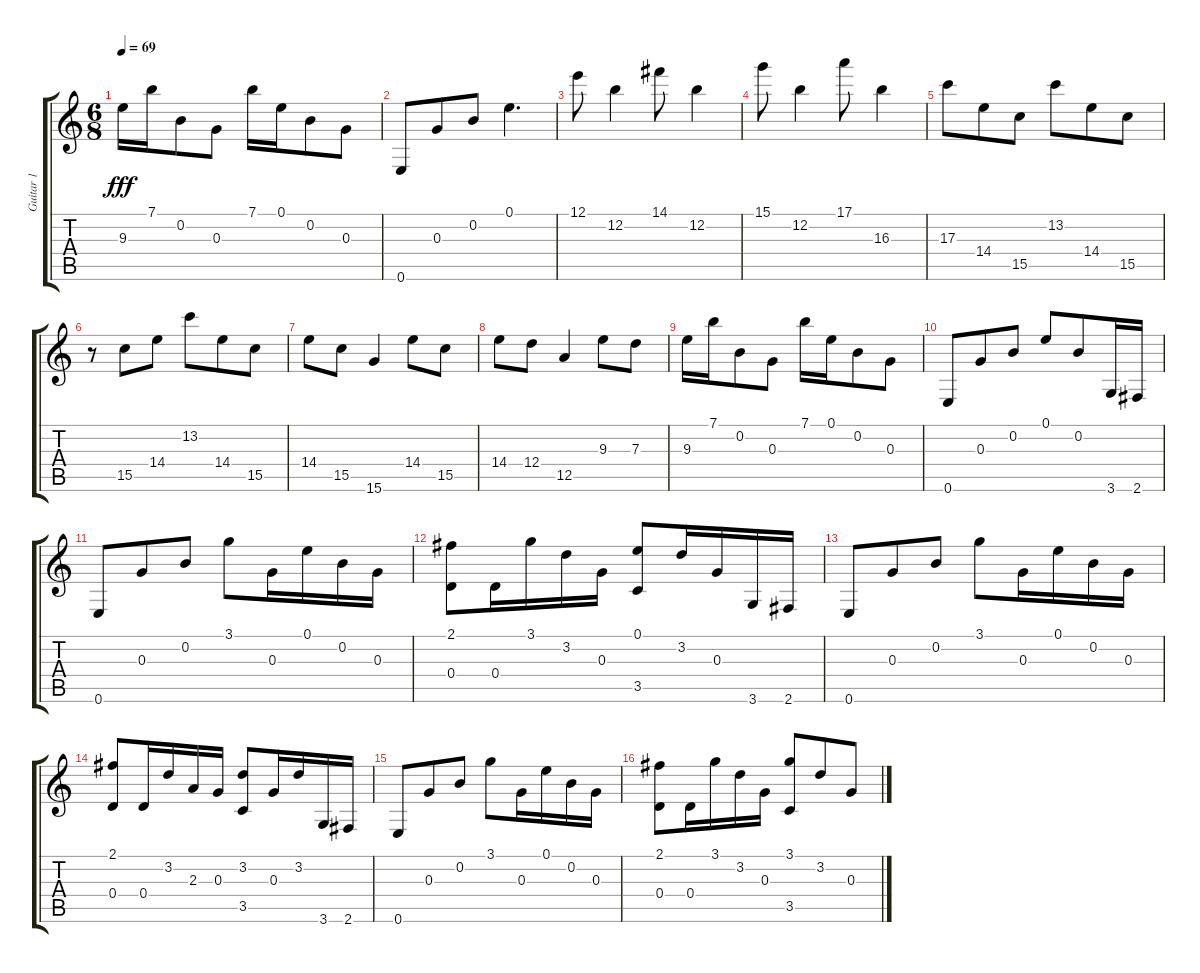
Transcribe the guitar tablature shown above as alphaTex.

\track ("Guitar 1" "Guitar 1") {instrument electricguitarclean}
\staff {score tabs}
\tuning (E4 B3 G3 D3 A2 E2) {hide}
\ts (6 8)
\tempo 69
\clef g2
\ks c
9.3.16{dy fff} 7.1.16 0.2.8 0.3.8 7.1.16 0.1.16 0.2.8 0.3.8 |
0.6.8 0.3.8 0.2.8 0.1.4{d} |
12.1.8 12.2.4 14.1.8 12.2.4 |
15.1.8 12.2.4 17.1.8 16.3.4 |
17.3.8 14.4.8 15.5.8 13.2.8 14.4.8 15.5.8 |
r.8 15.5.8 14.4.8 13.2.8 14.4.8 15.5.8 |
14.4.8 15.5.8 15.6.4 14.4.8 15.5.8 |
14.4.8 12.4.8 12.5.4 9.3.8 7.3.8 |
9.3.16 7.1.16 0.2.8 0.3.8 7.1.16 0.1.16 0.2.8 0.3.8 |
0.6.8 0.3.8 0.2.8 0.1.8 0.2.8 3.6.16 2.6.16 |
0.6.8 0.3.8 0.2.8 3.1.8 0.3.16 0.1.16 0.2.16 0.3.16 |
(2.1 0.4).8 0.4.16 3.1.16 3.2.16 0.3.16 (0.1 3.5).8 3.2.16 0.3.16 3.6.16 2.6.16 |
0.6.8 0.3.8 0.2.8 3.1.8 0.3.16 0.1.16 0.2.16 0.3.16 |
(2.1 0.4).8 0.4.16 3.2.16 2.3.16 0.3.16 (3.2 3.5).8 0.3.16 3.2.16 3.6.16 2.6.16 |
0.6.8 0.3.8 0.2.8 3.1.8 0.3.16 0.1.16 0.2.16 0.3.16 |
(2.1 0.4).8 0.4.16 3.1.16 3.2.16 0.3.16 (3.1 3.5).8 3.2.8 0.3.8
